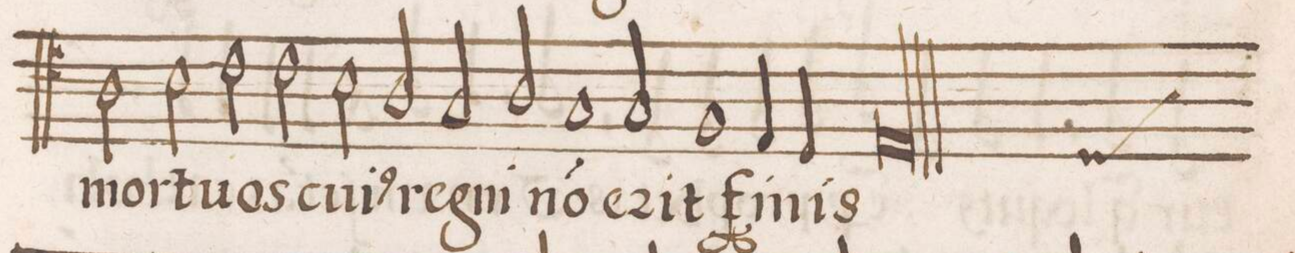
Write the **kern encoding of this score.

**kern	**text
*I"TENOR	*
*clefC4	*
*k[]	*
*met(C|)	*
*M2/1	*
2A\	mor-
2B\	-tu-
=93-	=93-
2c\	-os
2c\	cu-
2B\	-i(us)
2A/	re-
=94-	=94-
2G/	-gni
2A/	no(n)
1G/	e-
=95-	=95-
2G/	-rit
1F/	fi-
4E/	.
4D/	-nis
=96-	=96-
*custos:D	*
0El/	.
=97||	=97||
*-	*-
